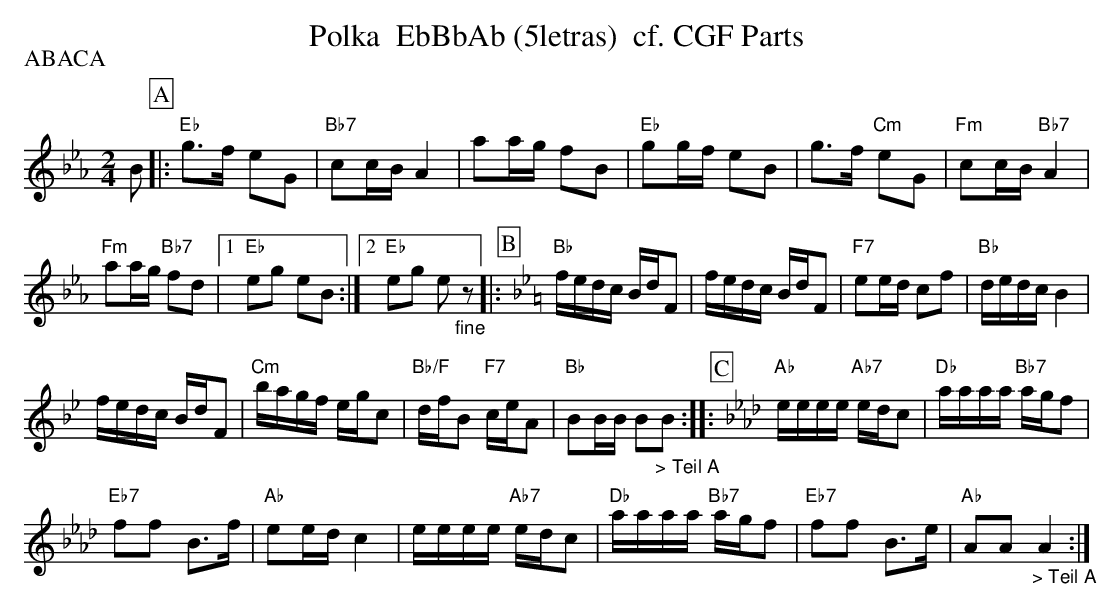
X:1
T:Polka  EbBbAb (5letras)  cf. CGF Parts
P:ABACA
M:2/4
L:1/16
K:Ebmaj%%MIDI gchordon
B2 [P:A] |: "Eb"g3f e2G2 | "Bb7"c2cBA4 | a2ag f2B2 | "Eb"g2gf e2B2 | g3f "Cm"e2G2 | "Fm"c2cB"Bb7"A4 |
"Fm"a2ag "Bb7"f2d2 |1 "Eb"e2g2 e2B2 :|2 "Eb"e2g2 e2"_fine"z2 |: [P:B] [K:Bbmaj] "Bb"fedc BdF2 | fedc BdF2 | "F7"e2ed c2f2 | "Bb"dedc B4 |
fedc BdF2 | "Cm"bagf egc2 | "Bb/F"dfB2 "F7"ceA2 | "Bb"B2BB B2"_> Teil A"B2 :: [P:C] [K:Abmaj] "Ab"eeee "Ab7"edc2 | "Db"aaaa "Bb7"agf2 |
"Eb7"f2f2 B3f | "Ab"e2edc4 | eeee "Ab7"edc2 | "Db"aaaa "Bb7"agf2 | "Eb7"f2f2 B3e | "Ab"A2A2 "_> Teil A"A4 :|
